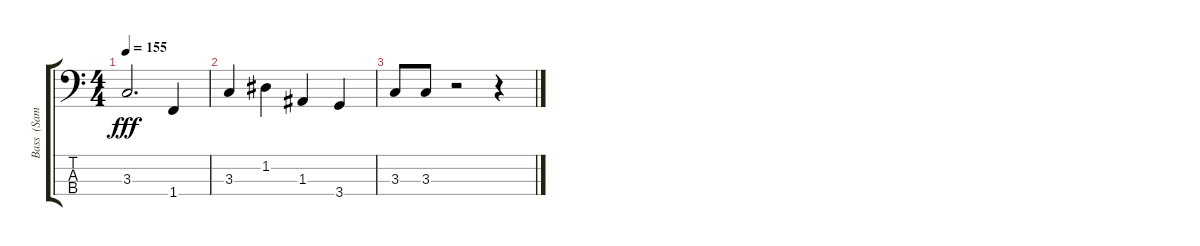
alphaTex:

\track ("Bass  (Sami)" "Bass  (Sam") {instrument electricbassfinger}
\staff {score tabs}
\tuning (G2 D2 A1 E1) {hide}
\ts (4 4)
\tempo 155
\clef f4
\ks c
3.3.2{d dy fff} 1.4.4 |
3.3.4 1.2.4 1.3.4 3.4.4 |
3.3.8 3.3.8 r.2 r.4
